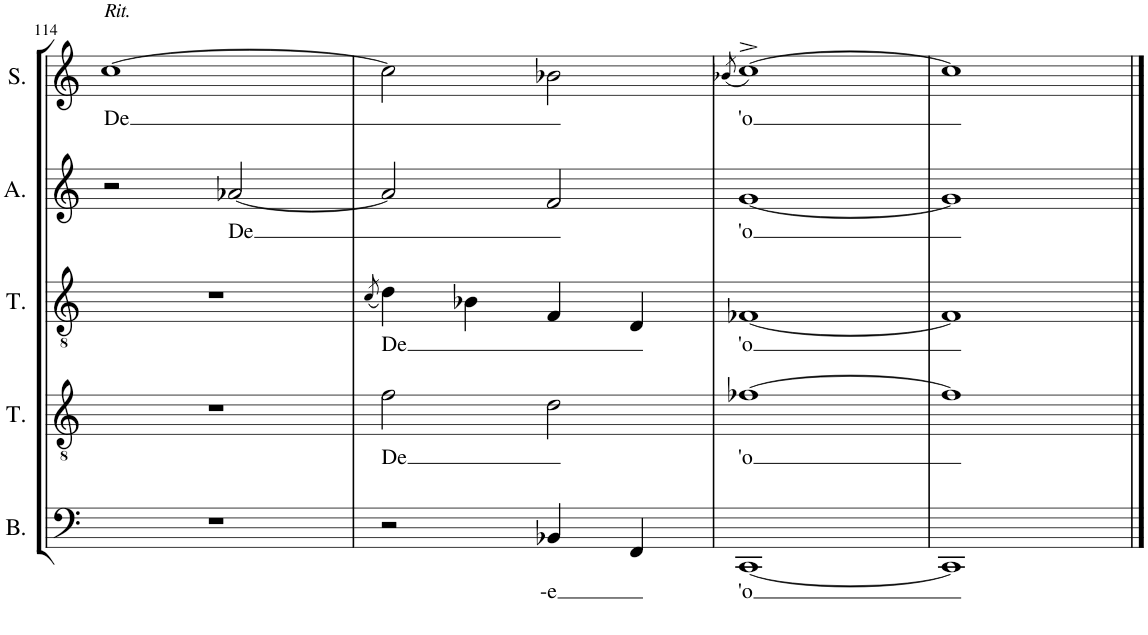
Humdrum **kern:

**kern	**text	**kern	**text	**kern	**text	**kern	**text	**kern	**text
*part5	*part5	*part4	*part4	*part3	*part3	*part2	*part2	*part1	*part1
*staff5	*staff5	*staff4	*staff4	*staff3	*staff3	*staff2	*staff2	*staff1	*staff1
*I"Bass	*	*I"Tenor	*	*I"Tenor	*	*I"Alto	*	*I"Soprano	*
*I'B.	*	*I'T.	*	*I'T.	*	*I'A.	*	*I'S.	*
!!LO:PB:g=z
*clefF4	*	*clefGv2	*	*clefGv2	*	*clefG2	*	*clefG2	*
*k[]	*	*k[]	*	*k[]	*	*k[]	*	*k[]	*
*M4/4	*	*M4/4	*	*M4/4	*	*M4/4	*	*M4/4	*
=114	=114	=114	=114	=114	=114	=114	=114	=114	=114
!	!	!	!	!	!	!	!	!LO:TX:a:i:t=Rit.	!
!	!	!	!	!	!	!	!	!	!LO:LY:b
1r	.	1r	.	1r	.	2r	.	[1cc	De
!	!	!	!	!	!	!	!LO:LY:b	!	!
.	.	.	.	.	.	[2a-X/	De	.	.
=115	=115	=115	=115	=115	=115	=115	=115	=115	=115
.	.	.	.	(8qc/	.	.	.	.	.
!	!	!	!LO:LY:b	!	!LO:LY:b	!	!	!	!
2r	.	2f\	De	4d\)	De	2a-/]	.	2cc\]	.
.	.	.	.	4B-X\	.	.	.	.	.
!	!LO:LY:b	!	!	!	!	!	!	!	!
4BB-X/	-e	2d\	.	4F/	.	2f/	.	2b-X\	.
4FF/	.	.	.	4D/	.	.	.	.	.
=116	=116	=116	=116	=116	=116	=116	=116	=116	=116
.	.	.	.	.	.	.	.	(8qb-X/	.
!	!LO:LY:b	!	!LO:LY:b	!	!LO:LY:b	!	!LO:LY:b	!	!LO:LY:b
[1CC^	'o	[1f-X	'o	[1F-X	'o	[1g	'o	[1cc^)	'o
=117	=117	=117	=117	=117	=117	=117	=117	=117	=117
1CC]	.	1f-]	.	1F-]	.	1g]	.	1cc]	.
==	==	==	==	==	==	==	==	==	==
*-	*-	*-	*-	*-	*-	*-	*-	*-	*-
